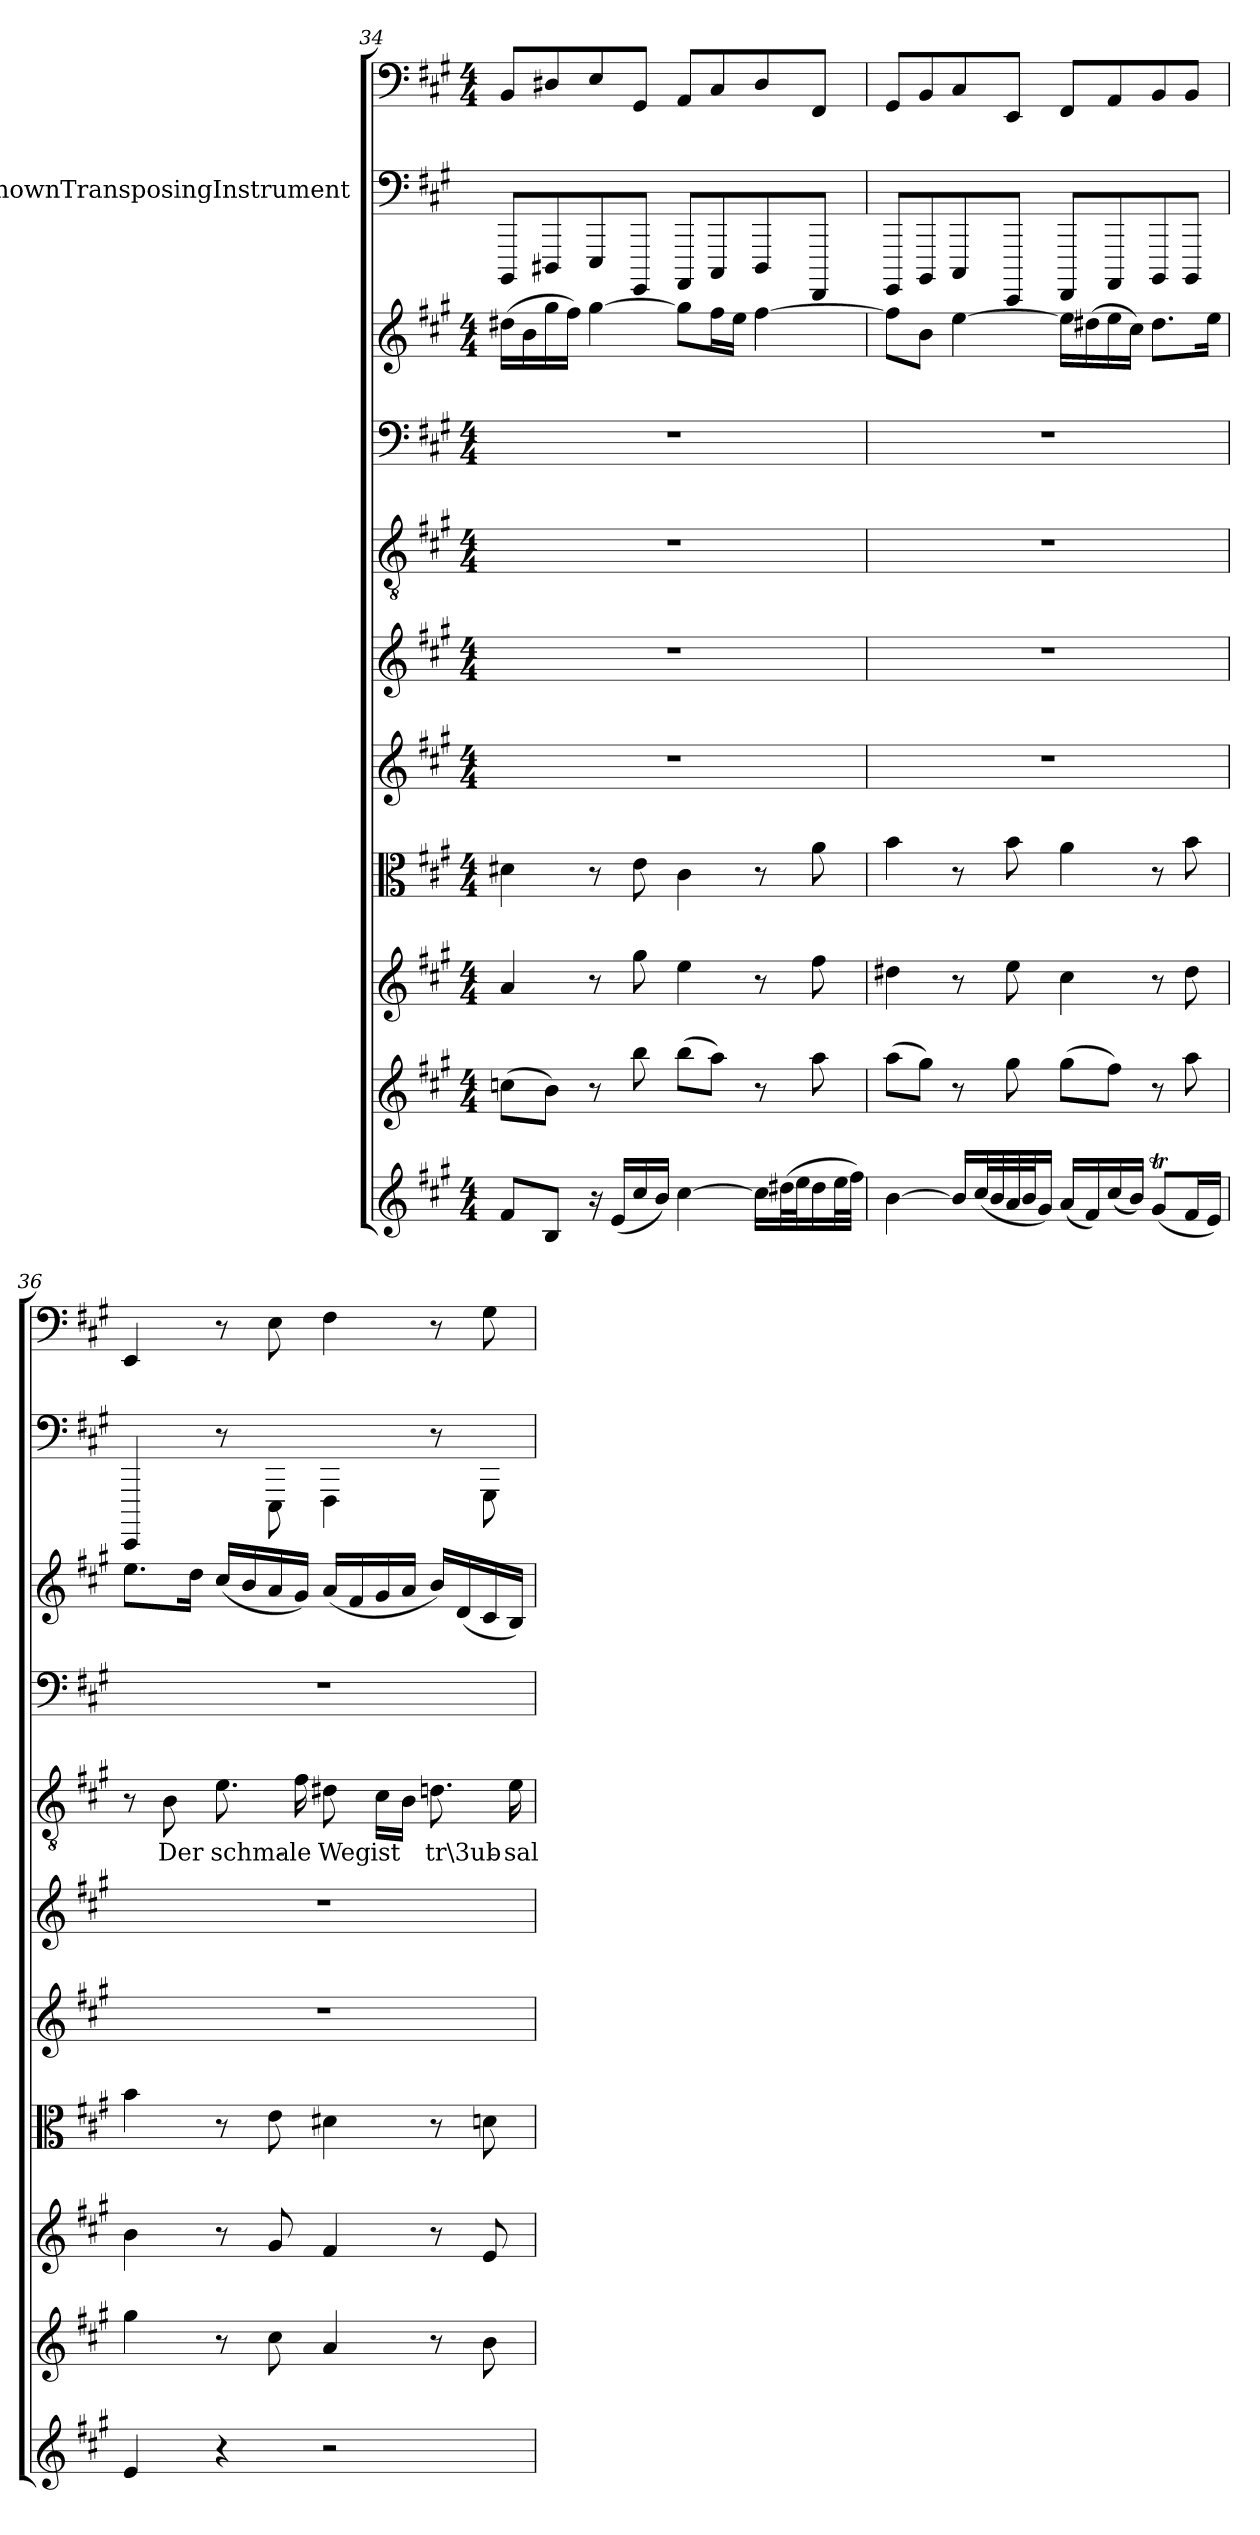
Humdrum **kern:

**kern	**kern	**kern	**kern	**kern	**kern	**kern	**text	**kern	**kern	**kern	**kern
*part11	*part10	*part9	*part8	*part7	*part6	*part5	*part5	*part4	*part3	*part2	*part1
*staff11	*staff10	*staff9	*staff8	*staff7	*staff6	*staff5	*staff5	*staff4	*staff3	*staff2	*staff1
*	*	*	*	*	*	*	*	*	*	*I"UnknownTransposingInstrument	*
*clefG2	*clefG2	*clefG2	*clefC3	*clefG2	*clefG2	*clefGv2	*	*clefF4	*clefG2	*clefF4	*clefF4
*	*	*	*	*	*	*	*	*	*	*ITrd-7c-12	*
*k[f#c#g#]	*k[f#c#g#]	*k[f#c#g#]	*k[f#c#g#]	*k[f#c#g#]	*k[f#c#g#]	*k[f#c#g#]	*	*k[f#c#g#]	*k[f#c#g#]	*k[f#c#g#]	*k[f#c#g#]
*A:	*A:	*A:	*A:	*A:	*A:	*A:	*	*A:	*A:	*	*A:
*M4/4	*M4/4	*M4/4	*M4/4	*M4/4	*M4/4	*M4/4	*	*M4/4	*M4/4	*	*M4/4
=34	=34	=34	=34	=34	=34	=34	=34	=34	=34	=34	=34
8f#/L	(8ccn\L	4a/	4d#X\	1r	1r	1r	.	1r	(16dd#X\LL	8BBB/L	8BB/L
.	.	.	.	.	.	.	.	.	16b\	.	.
8B/J	8b\J)	.	.	.	.	.	.	.	16gg#\	8DD#X/	8D#X/
.	.	.	.	.	.	.	.	.	16ff#\JJ)	.	.
16r	8r	8r	8r	.	.	.	.	.	[4gg#\	8EE/	8E/
(16e/LL	.	.	.	.	.	.	.	.	.	.	.
16cc#/	8bb\	8gg#\	8e\	.	.	.	.	.	.	8GGG#/J	8GG#/J
16b/JJ)	.	.	.	.	.	.	.	.	.	.	.
[4cc#\	(8bb\L	4ee\	4c#\	.	.	.	.	.	8gg#\L]	8AAA/L	8AA/L
.	8aa\J)	.	.	.	.	.	.	.	16ff#\L	8CC#/	8C#/
.	.	.	.	.	.	.	.	.	16ee\JJ	.	.
16cc#\LL]	8r	8r	8r	.	.	.	.	.	[4ff#\	8DD#/	8D#/
(32dd#X\L	.	.	.	.	.	.	.	.	.	.	.
32ee\J	.	.	.	.	.	.	.	.	.	.	.
16dd#\	8aa\	8ff#\	8a\	.	.	.	.	.	.	8FFF#/J	8FF#/J
32ee\L	.	.	.	.	.	.	.	.	.	.	.
32ff#\JJJ)	.	.	.	.	.	.	.	.	.	.	.
=35	=35	=35	=35	=35	=35	=35	=35	=35	=35	=35	=35
[4b\	(8aa\L	4dd#X\	4b\	1r	1r	1r	.	1r	8ff#\L]	8GGG#/L	8GG#/L
.	8gg#\J)	.	.	.	.	.	.	.	8b\J	8BBB/	8BB/
16b/LL]	8r	8r	8r	.	.	.	.	.	[4ee\	8CC#/	8C#/
(32cc#/L	.	.	.	.	.	.	.	.	.	.	.
32b/	.	.	.	.	.	.	.	.	.	.	.
32a/	8gg#\	8ee\	8b\	.	.	.	.	.	.	8EEE/J	8EE/J
32b/J	.	.	.	.	.	.	.	.	.	.	.
16g#/JJ)	.	.	.	.	.	.	.	.	.	.	.
(16a/LL	(8gg#\L	4cc#\	4a\	.	.	.	.	.	16ee\LL]	8FFF#/L	8FF#/L
16f#/)	.	.	.	.	.	.	.	.	(16dd#X\	.	.
(16cc#/	8ff#\J)	.	.	.	.	.	.	.	16ee\	8AAA/	8AA/
16b/JJ)	.	.	.	.	.	.	.	.	16cc#\JJ)	.	.
(8g#t/L	8r	8r	8r	.	.	.	.	.	8.dd#\L	8BBB/	8BB/
16f#/L	8aa\	8dd#\	8b\	.	.	.	.	.	.	8BBB/J	8BB/J
16e/JJ)	.	.	.	.	.	.	.	.	16ee\Jk	.	.
=36	=36	=36	=36	=36	=36	=36	=36	=36	=36	=36	=36
4e/	4gg#\	4b\	4b\	1r	1r	8r	.	1r	8.ee\L	4EEE/	4EE/
.	.	.	.	.	.	8B\	Der	.	.	.	.
.	.	.	.	.	.	.	.	.	16dd\Jk	.	.
4r	8r	8r	8r	.	.	8.e\	schma-	.	(16cc#/LL	8r	8r
.	.	.	.	.	.	.	.	.	16b/	.	.
.	8cc#\	8g#/	8e\	.	.	.	.	.	16a/	8EE\	8E\
.	.	.	.	.	.	16f#\	-le	.	16g#/JJ)	.	.
2r	4a/	4f#/	4d#X\	.	.	8d#X\	Weg	.	(16a/LL	4FF#\	4F#\
.	.	.	.	.	.	.	.	.	16f#/	.	.
.	.	.	.	.	.	16c#\LL	ist	.	16g#/	.	.
.	.	.	.	.	.	16B\JJ	.	.	16a/JJ	.	.
.	8r	8r	8r	.	.	8.dn\	tr\3ub-	.	16b/LL)	8r	8r
.	.	.	.	.	.	.	.	.	(16d/	.	.
.	8b\	8e/	8dn\	.	.	.	.	.	16c#/	8GG#\	8G#\
.	.	.	.	.	.	16e\	-sal-	.	16B/JJ)	.	.
=	=	=	=	=	=	=	=	=	=	=	=
*-	*-	*-	*-	*-	*-	*-	*-	*-	*-	*-	*-
